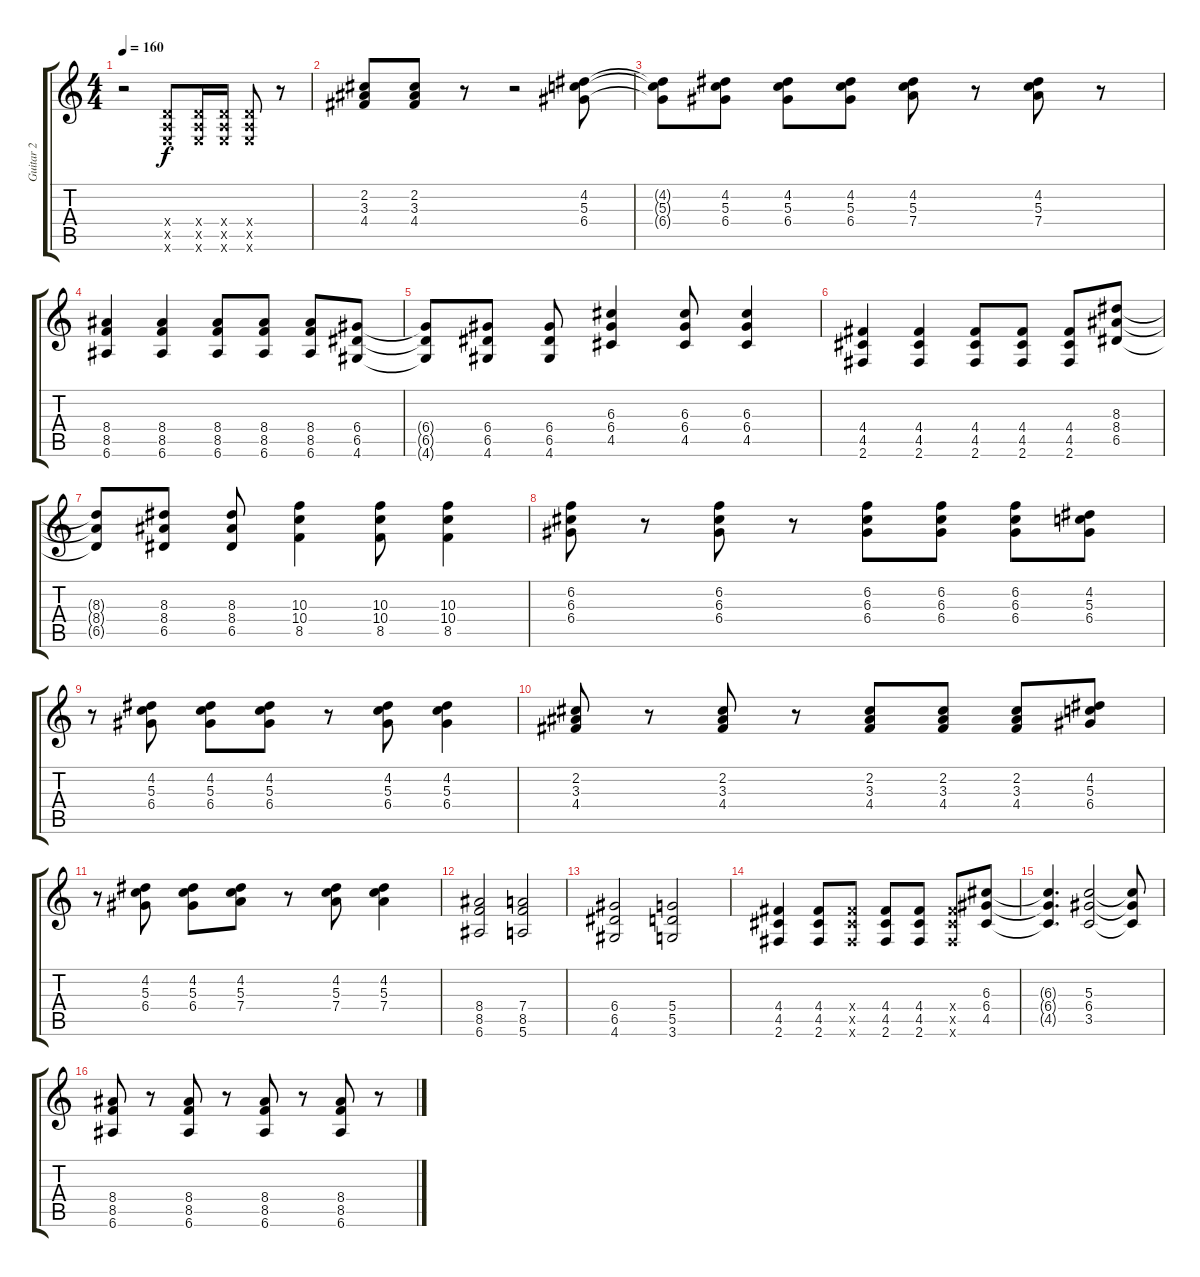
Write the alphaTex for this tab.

\track ("Guitar 2" "Guitar 2") {instrument distortionguitar}
\staff {score tabs}
\tuning (E4 B3 G3 D3 A2 E2) {hide}
\ts (4 4)
\tempo 160
\clef g2
\ks c
r.2{dy f} (0.4{x} 0.5{x} 0.6{x}).8 (0.4{x} 0.5{x} 0.6{x}).16 (0.4{x} 0.5{x} 0.6{x}).16 (0.4{x} 0.5{x} 0.6{x}).8 r.8 |
(2.2 3.3 4.4).8 (2.2 3.3 4.4).8 r.8 r.2 (4.2 5.3 6.4).8 |
(4.2{t} 5.3{t} 6.4{t}).8 (4.2 5.3 6.4).8 (4.2 5.3 6.4).8 (4.2 5.3 6.4).8 (4.2 5.3 7.4).8 r.8 (4.2 5.3 7.4).8 r.8 |
(8.4 8.5 6.6).4 (8.4 8.5 6.6).4 (8.4 8.5 6.6).8 (8.4 8.5 6.6).8 (8.4 8.5 6.6).8 (6.4 6.5 4.6).8 |
(6.4{t} 6.5{t} 4.6{t}).8 (6.4 6.5 4.6).8 (6.4 6.5 4.6).8 (6.3 6.4 4.5).4 (6.3 6.4 4.5).8 (6.3 6.4 4.5).4 |
(4.4 4.5 2.6).4 (4.4 4.5 2.6).4 (4.4 4.5 2.6).8 (4.4 4.5 2.6).8 (4.4 4.5 2.6).8 (8.3 8.4 6.5).8 |
(8.3{t} 8.4{t} 6.5{t}).8 (8.3 8.4 6.5).8 (8.3 8.4 6.5).8 (10.3 10.4 8.5).4 (10.3 10.4 8.5).8 (10.3 10.4 8.5).4 |
(6.2 6.3 6.4).8 r.8 (6.2 6.3 6.4).8 r.8 (6.2 6.3 6.4).8 (6.2 6.3 6.4).8 (6.2 6.3 6.4).8 (4.2 5.3 6.4).8 |
r.8 (4.2 5.3 6.4).8 (4.2 5.3 6.4).8 (4.2 5.3 6.4).8 r.8 (4.2 5.3 6.4).8 (4.2 5.3 6.4).4 |
(2.2 3.3 4.4).8 r.8 (2.2 3.3 4.4).8 r.8 (2.2 3.3 4.4).8 (2.2 3.3 4.4).8 (2.2 3.3 4.4).8 (4.2 5.3 6.4).8 |
r.8 (4.2 5.3 6.4).8 (4.2 5.3 6.4).8 (4.2 5.3 7.4).8 r.8 (4.2 5.3 7.4).8 (4.2 5.3 7.4).4 |
(8.4 8.5 6.6).2 (7.4 8.5 5.6).2 |
(6.4 6.5 4.6).2 (5.4 5.5 3.6).2 |
(4.4 4.5 2.6).4 (4.4 4.5 2.6).8 (4.4{x} 4.5{x} 2.6{x}).8 (4.4 4.5 2.6).8 (4.4 4.5 2.6).8 (4.4{x} 4.5{x} 2.6{x}).8 (6.3 6.4 4.5).8 |
(6.3{t} 6.4{t} 4.5{t}).4{d} (5.3 6.4 3.5).2 (5.3{t} 6.4{t} 3.5{t}).8 |
(8.4 8.5 6.6).8 r.8 (8.4 8.5 6.6).8 r.8 (8.4 8.5 6.6).8 r.8 (8.4 8.5 6.6).8 r.8
